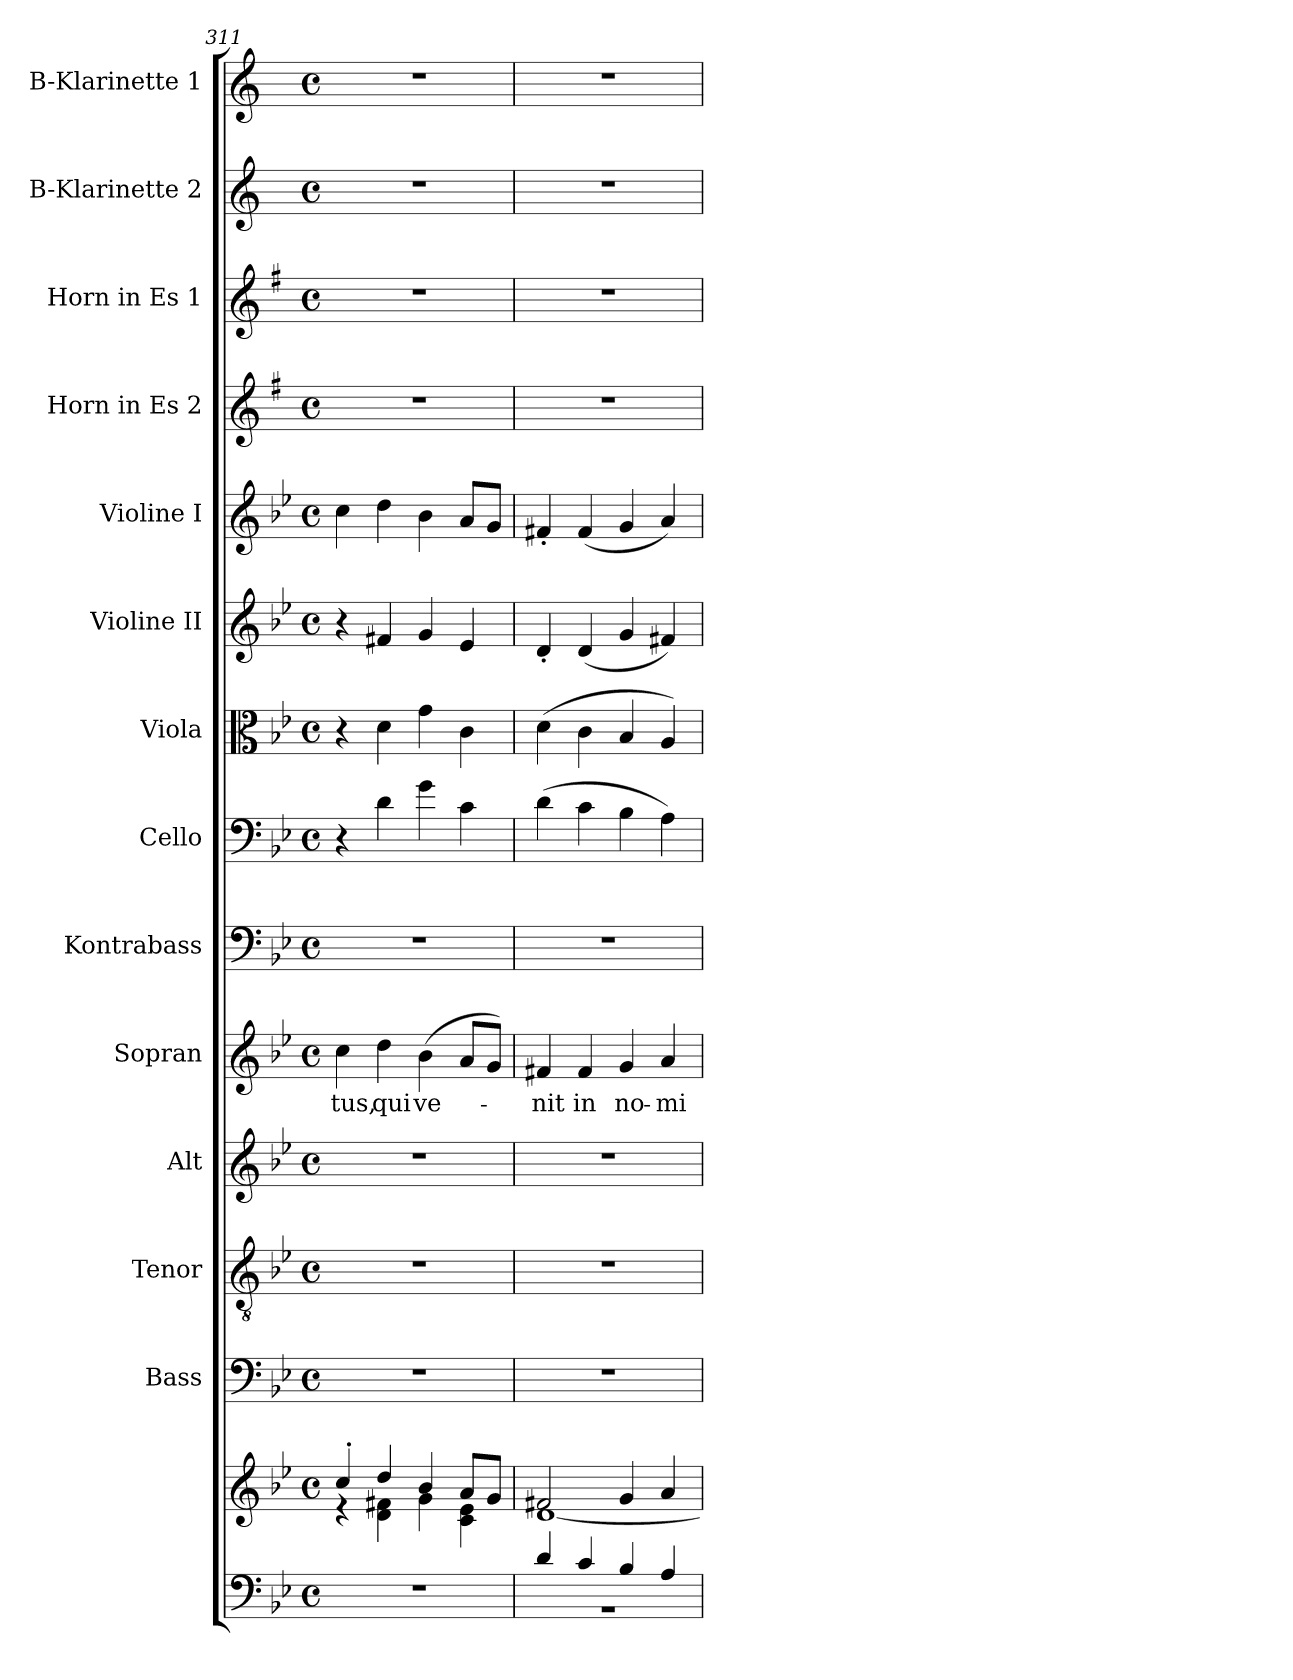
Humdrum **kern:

**kern	**kern	**kern	**kern	**kern	**kern	**text	**kern	**kern	**kern	**kern	**kern	**kern	**kern	**kern	**kern
*part14	*part14	*part13	*part12	*part11	*part10	*part10	*part9	*part8	*part7	*part6	*part5	*part4	*part3	*part2	*part1
*staff15	*staff14	*staff13	*staff12	*staff11	*staff10	*staff10	*staff9	*staff8	*staff7	*staff6	*staff5	*staff4	*staff3	*staff2	*staff1
*	*	*I"Bass	*I"Tenor	*I"Alt	*I"Sopran	*	*I"Kontrabass	*I"Cello	*I"Viola	*I"Violine II	*I"Violine I	*I"Horn in Es 2	*I"Horn in Es 1	*I"B-Klarinette 2	*I"B-Klarinette 1
*	*	*I'B.	*I'T.	*I'A.	*I'S.	*	*I'Kb.	*	*I'Vla.	*I'Vl. II	*I'Vl. I	*I'Hrn. 2	*I'Hrn. 1	*I'Kl. 2	*I'Kl. 1
*clefF4	*clefG2	*clefF4	*clefGv2	*clefG2	*clefG2	*	*clefF4	*clefF4	*clefC3	*clefG2	*clefG2	*clefG2	*clefG2	*clefG2	*clefG2
*	*	*	*	*	*	*	*ITrd7c12	*	*	*	*	*ITrd5c9	*ITrd5c9	*ITrd1c2	*ITrd1c2
*k[b-e-]	*k[b-e-]	*k[b-e-]	*k[b-e-]	*k[b-e-]	*k[b-e-]	*	*k[b-e-]	*k[b-e-]	*k[b-e-]	*k[b-e-]	*k[b-e-]	*k[b-e-]	*k[b-e-]	*k[b-e-]	*k[b-e-]
*B-:	*B-:	*B-:	*B-:	*B-:	*B-:	*	*B-:	*B-:	*B-:	*B-:	*B-:	*B-:	*B-:	*B-:	*B-:
*M4/4	*M4/4	*M4/4	*M4/4	*M4/4	*M4/4	*	*M4/4	*M4/4	*M4/4	*M4/4	*M4/4	*M4/4	*M4/4	*M4/4	*M4/4
*met(c)	*met(c)	*met(c)	*met(c)	*met(c)	*met(c)	*	*met(c)	*met(c)	*met(c)	*met(c)	*met(c)	*met(c)	*met(c)	*met(c)	*met(c)
=311	=311	=311	=311	=311	=311	=311	=311	=311	=311	=311	=311	=311	=311	=311	=311
*	*^	*	*	*	*	*	*	*	*	*	*	*	*	*	*
!	!	!	!	!	!	!	!LO:LY:b	!	!	!	!	!	!	!	!	!
1r	4cc'>/	4re	1r	1r	1r	4cc\	-tus,	1r	4r	4r	4r	4cc\	1r	1r	1r	1r
!	!	!	!	!	!	!	!LO:LY:b	!	!	!	!	!	!	!	!	!
.	4dd/	4d\ 4f#X\	.	.	.	4dd\	qui	.	4d\	4d\	4f#X/	4dd\	.	.	.	.
!	!	!	!	!	!	!	!LO:LY:b	!	!	!	!	!	!	!	!	!
.	4b-/	4g\	.	.	.	(>4b-\	ve-	.	4g\	4g\	4g/	4b-\	.	.	.	.
.	8a/L	4c\ 4e-\	.	.	.	8a/L	.	.	4c\	4c\	4e-/	8a/L	.	.	.	.
.	8g/J	.	.	.	.	8g/J)	.	.	.	.	.	8g/J	.	.	.	.
!!LO:PB:g=z
=312	=312	=312	=312	=312	=312	=312	=312	=312	=312	=312	=312	=312	=312	=312	=312	=312
*^	*	*	*	*	*	*	*	*	*	*	*	*	*	*	*	*
!	!	!	!	!	!	!	!	!LO:LY:b	!	!	!	!	!	!	!	!	!
4d/	1rBB	2f#X/	[<1d	1r	1r	1r	4f#X/	-nit	1r	(>4d\	(>4d\	4d'</	4f#X'</	1r	1r	1r	1r
!	!	!	!	!	!	!	!	!LO:LY:b	!	!	!	!	!	!	!	!	!
4c/	.	.	.	.	.	.	4f#/	in	.	4c\	4c\	(<4d/	(<4f#/	.	.	.	.
!	!	!	!	!	!	!	!	!LO:LY:b	!	!	!	!	!	!	!	!	!
4B-/	.	4g/	.	.	.	.	4g/	no-	.	4B-\	4B-/	4g/	4g/	.	.	.	.
!	!	!	!	!	!	!	!	!LO:LY:b	!	!	!	!	!	!	!	!	!
4A/	.	4a/	.	.	.	.	4a/	-mi-	.	4A\)	4A/)	4f#X/)	4a/)	.	.	.	.
*v	*v	*	*	*	*	*	*	*	*	*	*	*	*	*	*	*	*
*	*v	*v	*	*	*	*	*	*	*	*	*	*	*	*	*	*
=	=	=	=	=	=	=	=	=	=	=	=	=	=	=	=
*-	*-	*-	*-	*-	*-	*-	*-	*-	*-	*-	*-	*-	*-	*-	*-
